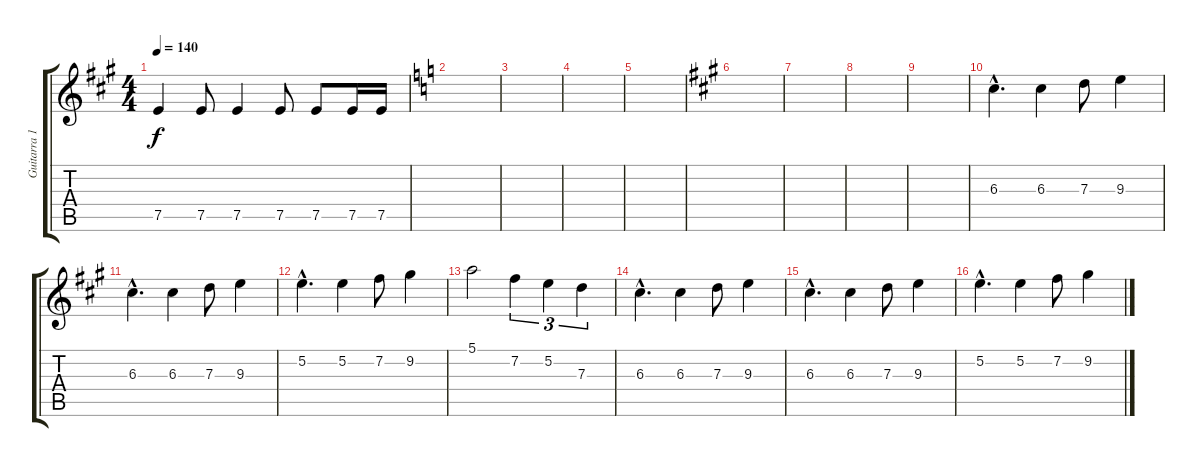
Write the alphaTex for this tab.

\track ("Guitarra 1" "Guitarra 1") {instrument acousticguitarnylon}
\staff {score tabs}
\tuning (E4 B3 G3 D3 A2 E2) {hide}
\ts (4 4)
\tempo 140
\clef g2
\ks a
7.5.4{dy f} 7.5.8 7.5.4 7.5.8 7.5.8 7.5.16 7.5.16 |
\ks c
|
|
|
|
\ks a
|
|
|
|
6.3{hac}.4{d} 6.3.4 7.3.8 9.3.4 |
6.3{hac}.4{d} 6.3.4 7.3.8 9.3.4 |
5.2{hac}.4{d} 5.2.4 7.2.8 9.2.4 |
5.1.2 7.2.4{tu (3 2)} 5.2.4{tu (3 2)} 7.3.4{tu (3 2)} |
6.3{hac}.4{d} 6.3.4 7.3.8 9.3.4 |
6.3{hac}.4{d} 6.3.4 7.3.8 9.3.4 |
5.2{hac}.4{d} 5.2.4 7.2.8 9.2.4
